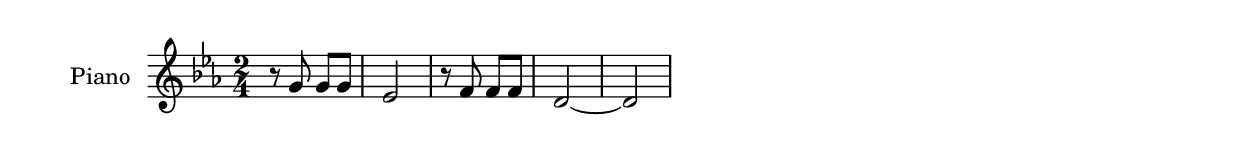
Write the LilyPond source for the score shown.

% Generated using Music Processing Suite (MPS)
\version "2.12.0"
#(set-default-paper-size "a4")

\header {
}

\score {
    <<

        \new Staff {
            \set Staff.instrumentName = #"Piano"
            \set Staff.midiInstrument = #"acoustic grand"
            \clef treble
            \time 2/4
            \key c \minor
            r8
            g'
            g'
            g'
            es'2
            r8
            f'
            f'
            f'
            d'2~
            d'
        }

    >>

    \midi {
        \context {
            \Score
            tempoWholesPerMinute = #(ly:make-moment 120 4)
        }
    }
    \layout {}
}

